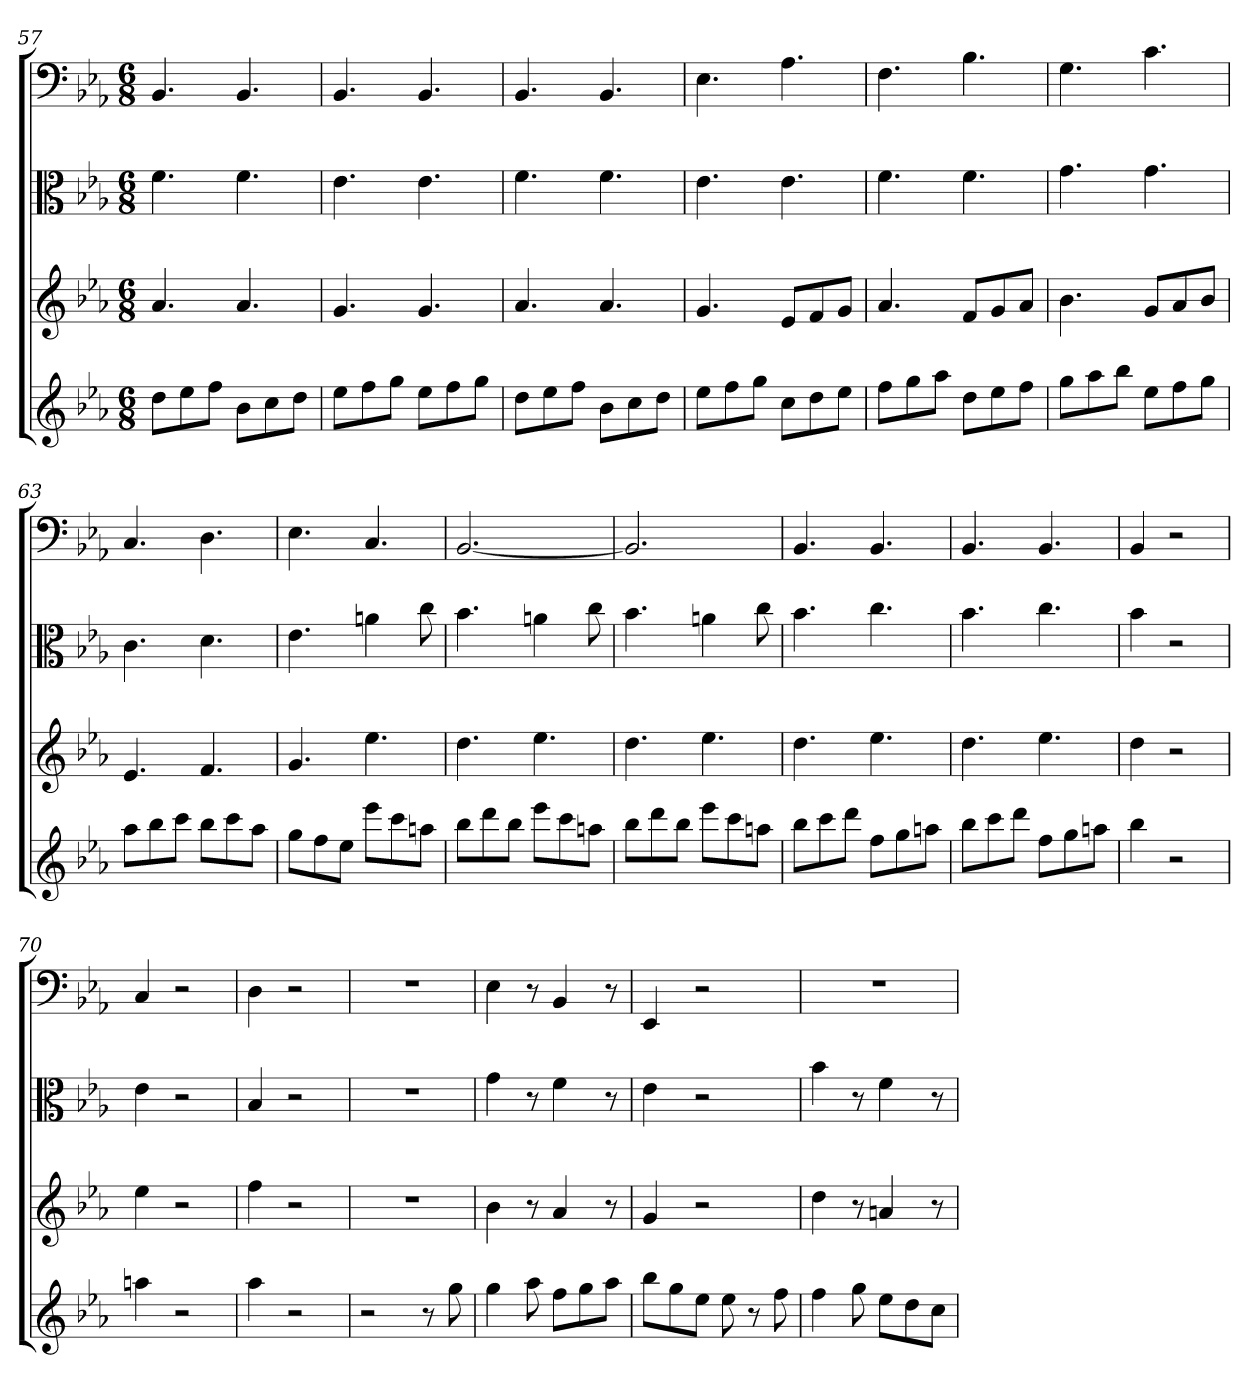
**kern	**kern	**kern	**kern
*part4	*part3	*part2	*part1
*staff4	*staff3	*staff2	*staff1
*	*	*clefC3	*clefF4
*k[b-e-a-]	*k[b-e-a-]	*k[b-e-a-]	*k[b-e-a-]
*E-:	*E-:	*E-:	*E-:
*M6/8	*M6/8	*M6/8	*M6/8
=57	=57	=57	=57
8ddL	4.a-	4.f	4.BB-
8ee-	.	.	.
8ffJ	.	.	.
8b-L	4.a-	4.f	4.BB-
8cc	.	.	.
8ddJ	.	.	.
=58	=58	=58	=58
8ee-L	4.g	4.e-	4.BB-
8ff	.	.	.
8ggJ	.	.	.
8ee-L	4.g	4.e-	4.BB-
8ff	.	.	.
8ggJ	.	.	.
=59	=59	=59	=59
8ddL	4.a-	4.f	4.BB-
8ee-	.	.	.
8ffJ	.	.	.
8b-L	4.a-	4.f	4.BB-
8cc	.	.	.
8ddJ	.	.	.
=60	=60	=60	=60
8ee-L	4.g	4.e-	4.E-
8ff	.	.	.
8ggJ	.	.	.
8ccL	8e-L	4.e-	4.A-
8dd	8f	.	.
8ee-J	8gJ	.	.
=61	=61	=61	=61
8ffL	4.a-	4.f	4.F
8gg	.	.	.
8aa-J	.	.	.
8ddL	8fL	4.f	4.B-
8ee-	8g	.	.
8ffJ	8a-J	.	.
=62	=62	=62	=62
8ggL	4.b-	4.g	4.G
8aa-	.	.	.
8bb-J	.	.	.
8ee-L	8gL	4.g	4.c
8ff	8a-	.	.
8ggJ	8b-J	.	.
=63	=63	=63	=63
8aa-L	4.e-	4.c	4.C
8bb-	.	.	.
8cccJ	.	.	.
8bb-L	4.f	4.d	4.D
8ccc	.	.	.
8aa-J	.	.	.
=64	=64	=64	=64
8ggL	4.g	4.e-	4.E-
8ff	.	.	.
8ee-J	.	.	.
8eee-L	4.ee-	4an	4.C
8ccc	.	.	.
8aanJ	.	8cc	.
=65	=65	=65	=65
8bb-L	4.dd	4.b-	[2.BB-
8ddd	.	.	.
8bb-J	.	.	.
8eee-L	4.ee-	4an	.
8ccc	.	.	.
8aanJ	.	8cc	.
=66	=66	=66	=66
8bb-L	4.dd	4.b-	2.BB-]
8ddd	.	.	.
8bb-J	.	.	.
8eee-L	4.ee-	4an	.
8ccc	.	.	.
8aanJ	.	8cc	.
=67	=67	=67	=67
8bb-L	4.dd	4.b-	4.BB-
8ccc	.	.	.
8dddJ	.	.	.
8ffL	4.ee-	4.cc	4.BB-
8gg	.	.	.
8aanJ	.	.	.
=68	=68	=68	=68
8bb-L	4.dd	4.b-	4.BB-
8ccc	.	.	.
8dddJ	.	.	.
8ffL	4.ee-	4.cc	4.BB-
8gg	.	.	.
8aanJ	.	.	.
=69	=69	=69	=69
4bb-	4dd	4b-	4BB-
2r	2r	2r	2r
=70	=70	=70	=70
4aan	4ee-	4e-	4C
2r	2r	2r	2r
=71	=71	=71	=71
4aa-	4ff	4B-	4D
2r	2r	2r	2r
=72	=72	=72	=72
2r	2.r	2.r	2.r
8r	.	.	.
8gg	.	.	.
=73	=73	=73	=73
4gg	4b-	4g	4E-
8aa-	8r	8r	8r
8ffL	4a-	4f	4BB-
8gg	.	.	.
8aa-J	8r	8r	8r
=74	=74	=74	=74
8bb-L	4g	4e-	4EE-
8gg	.	.	.
8ee-J	2r	2r	2r
8ee-	.	.	.
8r	.	.	.
8ff	.	.	.
=75	=75	=75	=75
4ff	4dd	4b-	2.r
8gg	8r	8r	.
8ee-L	4an	4f	.
8dd	.	.	.
8ccJ	8r	8r	.
=	=	=	=
*-	*-	*-	*-
